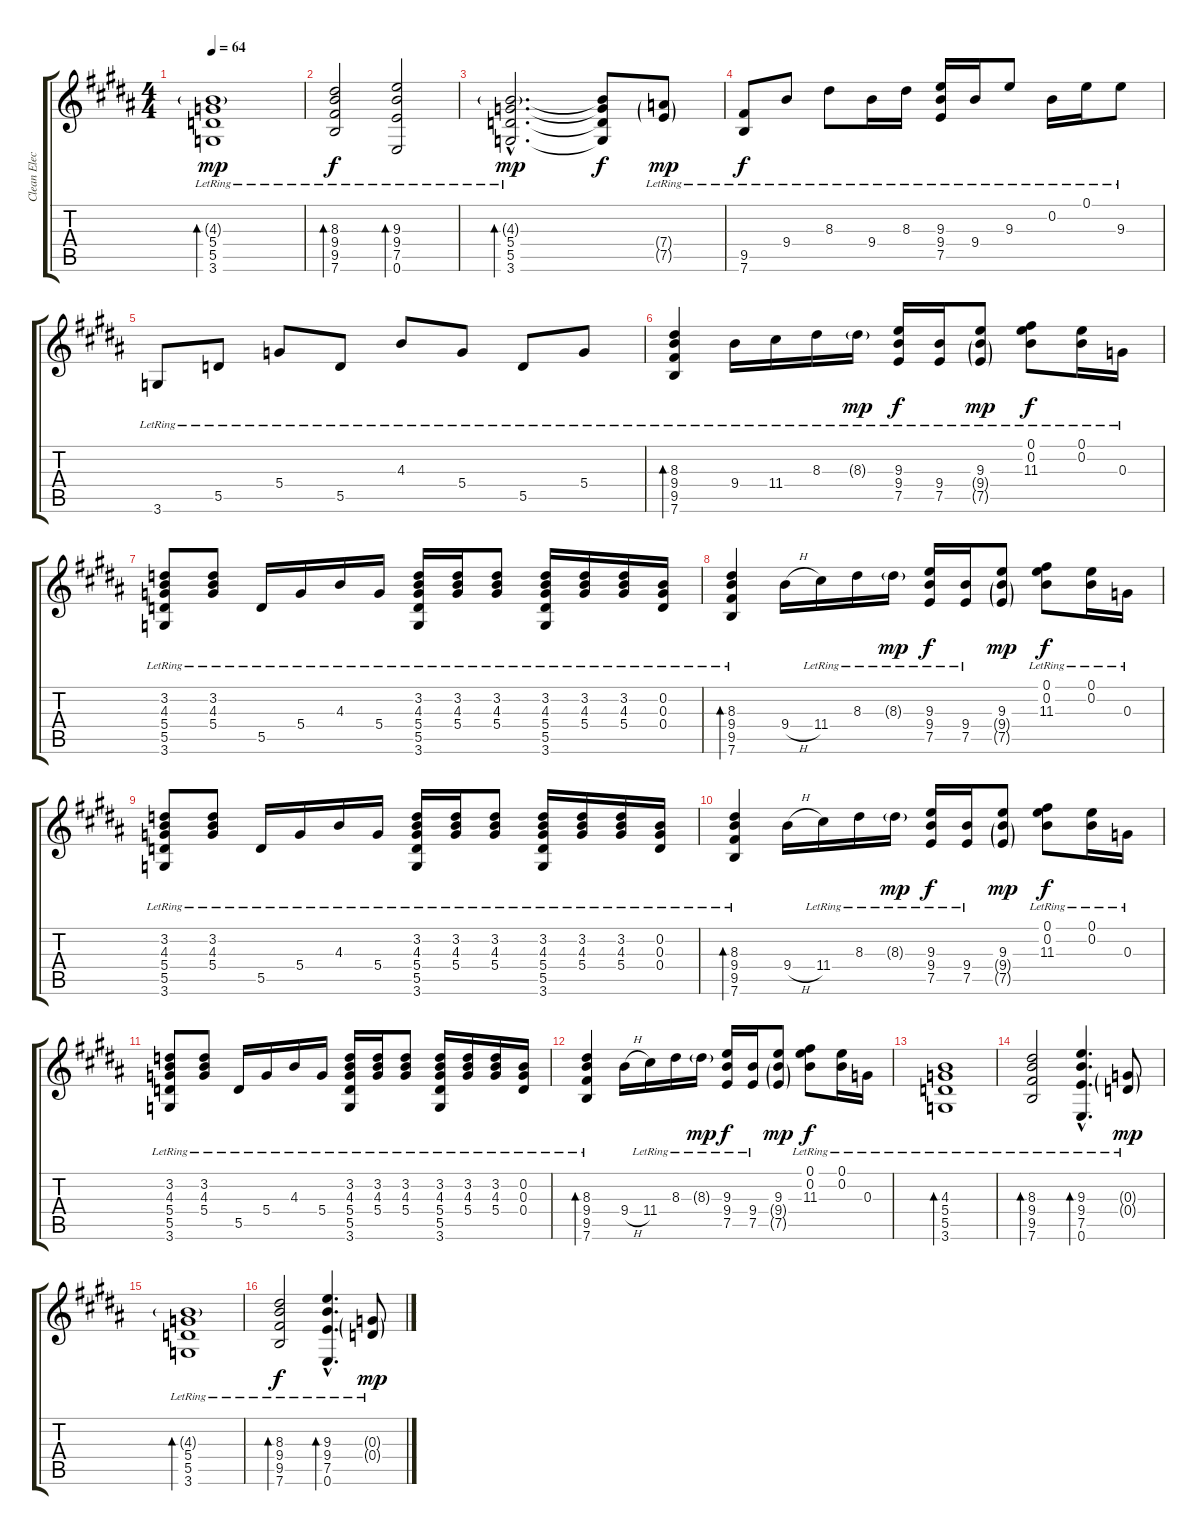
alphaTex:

\track ("Clean Elec." "Clean Elec") {instrument electricguitarjazz}
\staff {score tabs}
\tuning (E4 B3 G3 D3 A2 E2) {hide}
\ts (4 4)
\tempo 64
\clef g2
\ks b
(4.3{g lr} 5.4{lr} 5.5{lr} 3.6{lr}).1{bd 60 dy mp} |
(8.3{lr} 9.4{lr} 9.5{lr} 7.6{lr}).2{bd 60 dy f} (9.3{lr} 9.4{lr} 7.5{lr} 0.6{lr}).2{bd 60} |
(4.3{g hac lr} 5.4{hac lr} 5.5{hac lr} 3.6{hac lr}).2{d bd 60 dy mp} (4.3{t} 5.4{t} 5.5{t} 3.6{t}).8{dy f} (7.4{g lr} 7.5{g lr}).8{dy mp} |
(9.5{lr} 7.6{lr}).8{dy f} 9.4{lr}.8 8.3{lr}.8 9.4{lr}.16 8.3{lr}.16 (9.3{lr} 9.4{lr} 7.5{lr}).16 9.4{lr}.16 9.3{lr}.8 0.2{lr}.16 0.1{lr}.16 9.3{lr}.8 |
3.6{lr}.8 5.5{lr}.8 5.4{lr}.8 5.5{lr}.8 4.3{lr}.8 5.4{lr}.8 5.5{lr}.8 5.4{lr}.8 |
(8.3{lr} 9.4{lr} 9.5{lr} 7.6{lr}).4{bd 60} 9.4{lr}.16 11.4{lr}.16 8.3{lr}.16 8.3{g lr}.16{dy mp} (9.3{lr} 9.4{lr} 7.5{lr}).16{dy f} (9.4{lr} 7.5{lr}).16 (9.3{lr} 9.4{g lr} 7.5{g lr}).8{dy mp} (0.1{lr} 0.2{lr} 11.3{lr}).8{dy f} (0.1{lr} 0.2{lr}).16 0.3{lr}.16 |
(3.2{lr} 4.3{lr} 5.4{lr} 5.5{lr} 3.6{lr}).8 (3.2{lr} 4.3{lr} 5.4{lr}).8 5.5{lr}.16 5.4{lr}.16 4.3{lr}.16 5.4{lr}.16 (3.2{lr} 4.3{lr} 5.4{lr} 5.5{lr} 3.6{lr}).16 (3.2{lr} 4.3{lr} 5.4{lr}).16 (3.2{lr} 4.3{lr} 5.4{lr}).8 (3.2{lr} 4.3{lr} 5.4{lr} 5.5{lr} 3.6{lr}).16 (3.2{lr} 4.3{lr} 5.4{lr}).16 (3.2{lr} 4.3{lr} 5.4{lr}).16 (0.2{lr} 0.3{lr} 0.4{lr}).16 |
(8.3{lr} 9.4{lr} 9.5{lr} 7.6{lr}).4{bd 60} 9.4{h}.16 11.4{lr}.16 8.3{lr}.16 8.3{g lr}.16{dy mp} (9.3{lr} 9.4{lr} 7.5{lr}).16{dy f} (9.4{lr} 7.5{lr}).16 (9.3 9.4{g} 7.5{g}).8{dy mp} (0.1{lr} 0.2{lr} 11.3{lr}).8{dy f} (0.1{lr} 0.2{lr}).16 0.3{lr}.16 |
(3.2{lr} 4.3{lr} 5.4{lr} 5.5{lr} 3.6{lr}).8 (3.2{lr} 4.3{lr} 5.4{lr}).8 5.5{lr}.16 5.4{lr}.16 4.3{lr}.16 5.4{lr}.16 (3.2{lr} 4.3{lr} 5.4{lr} 5.5{lr} 3.6{lr}).16 (3.2{lr} 4.3{lr} 5.4{lr}).16 (3.2{lr} 4.3{lr} 5.4{lr}).8 (3.2{lr} 4.3{lr} 5.4{lr} 5.5{lr} 3.6{lr}).16 (3.2{lr} 4.3{lr} 5.4{lr}).16 (3.2{lr} 4.3{lr} 5.4{lr}).16 (0.2{lr} 0.3{lr} 0.4{lr}).16 |
(8.3{lr} 9.4{lr} 9.5{lr} 7.6{lr}).4{bd 60} 9.4{h}.16 11.4{lr}.16 8.3{lr}.16 8.3{g lr}.16{dy mp} (9.3{lr} 9.4{lr} 7.5{lr}).16{dy f} (9.4{lr} 7.5{lr}).16 (9.3 9.4{g} 7.5{g}).8{dy mp} (0.1{lr} 0.2{lr} 11.3{lr}).8{dy f} (0.1{lr} 0.2{lr}).16 0.3{lr}.16 |
(3.2{lr} 4.3{lr} 5.4{lr} 5.5{lr} 3.6{lr}).8 (3.2{lr} 4.3{lr} 5.4{lr}).8 5.5{lr}.16 5.4{lr}.16 4.3{lr}.16 5.4{lr}.16 (3.2{lr} 4.3{lr} 5.4{lr} 5.5{lr} 3.6{lr}).16 (3.2{lr} 4.3{lr} 5.4{lr}).16 (3.2{lr} 4.3{lr} 5.4{lr}).8 (3.2{lr} 4.3{lr} 5.4{lr} 5.5{lr} 3.6{lr}).16 (3.2{lr} 4.3{lr} 5.4{lr}).16 (3.2{lr} 4.3{lr} 5.4{lr}).16 (0.2{lr} 0.3{lr} 0.4{lr}).16 |
(8.3{lr} 9.4{lr} 9.5{lr} 7.6{lr}).4{bd 60} 9.4{h}.16 11.4{lr}.16 8.3{lr}.16 8.3{g lr}.16{dy mp} (9.3{lr} 9.4{lr} 7.5{lr}).16{dy f} (9.4{lr} 7.5{lr}).16 (9.3 9.4{g} 7.5{g}).8{dy mp} (0.1{lr} 0.2{lr} 11.3{lr}).8{dy f} (0.1{lr} 0.2{lr}).16 0.3{lr}.16 |
(4.3{lr} 5.4{lr} 5.5{lr} 3.6{lr}).1{bd 60} |
(8.3{lr} 9.4{lr} 9.5{lr} 7.6{lr}).2{bd 60} (9.3{hac lr} 9.4{hac lr} 7.5{hac lr} 0.6{hac lr}).4{d bd 60} (0.3{g lr} 0.4{g lr}).8{dy mp} |
(4.3{g lr} 5.4{lr} 5.5{lr} 3.6{lr}).1{bd 60} |
(8.3{lr} 9.4{lr} 9.5{lr} 7.6{lr}).2{bd 60 dy f} (9.3{hac lr} 9.4{hac lr} 7.5{hac lr} 0.6{hac lr}).4{d bd 60} (0.3{g lr} 0.4{g lr}).8{dy mp}
